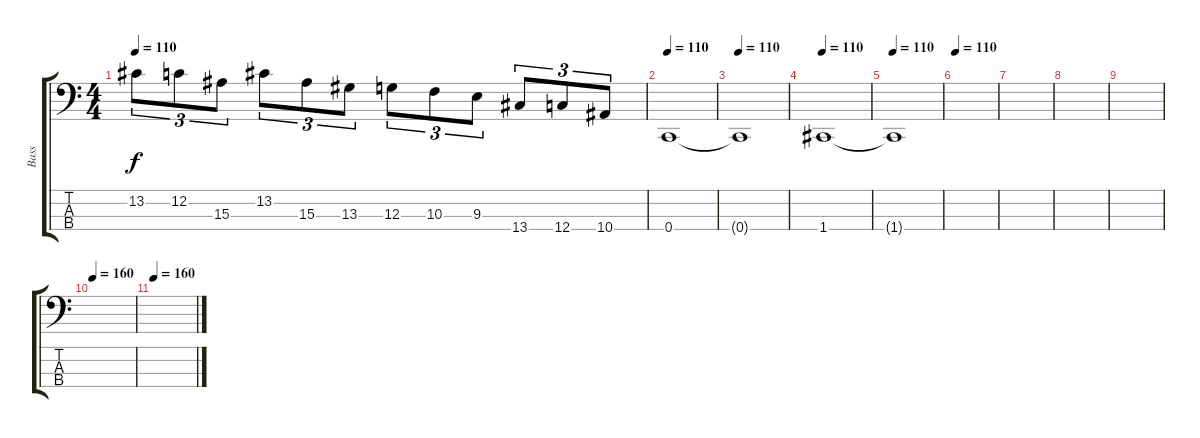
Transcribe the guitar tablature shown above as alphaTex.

\track ("Bass" "Bass") {instrument electricbasspick}
\staff {score tabs}
\tuning (F2 C2 G1 C1) {hide}
\ts (4 4)
\tempo 110
\clef f4
\ks c
13.2.8{tu (3 2) dy f} 12.2.8{tu (3 2)} 15.3.8{tu (3 2)} 13.2.8{tu (3 2)} 15.3.8{tu (3 2)} 13.3.8{tu (3 2)} 12.3.8{tu (3 2)} 10.3.8{tu (3 2)} 9.3.8{tu (3 2)} 13.4.8{tu (3 2)} 12.4.8{tu (3 2)} 10.4.8{tu (3 2)} |
\tempo 110
0.4.1 |
\tempo 110
0.4{t}.1 |
\tempo 110
1.4.1 |
\tempo 110
1.4{t}.1 |
\tempo 110
|
|
|
|
\tempo 160
|
\tempo 160
